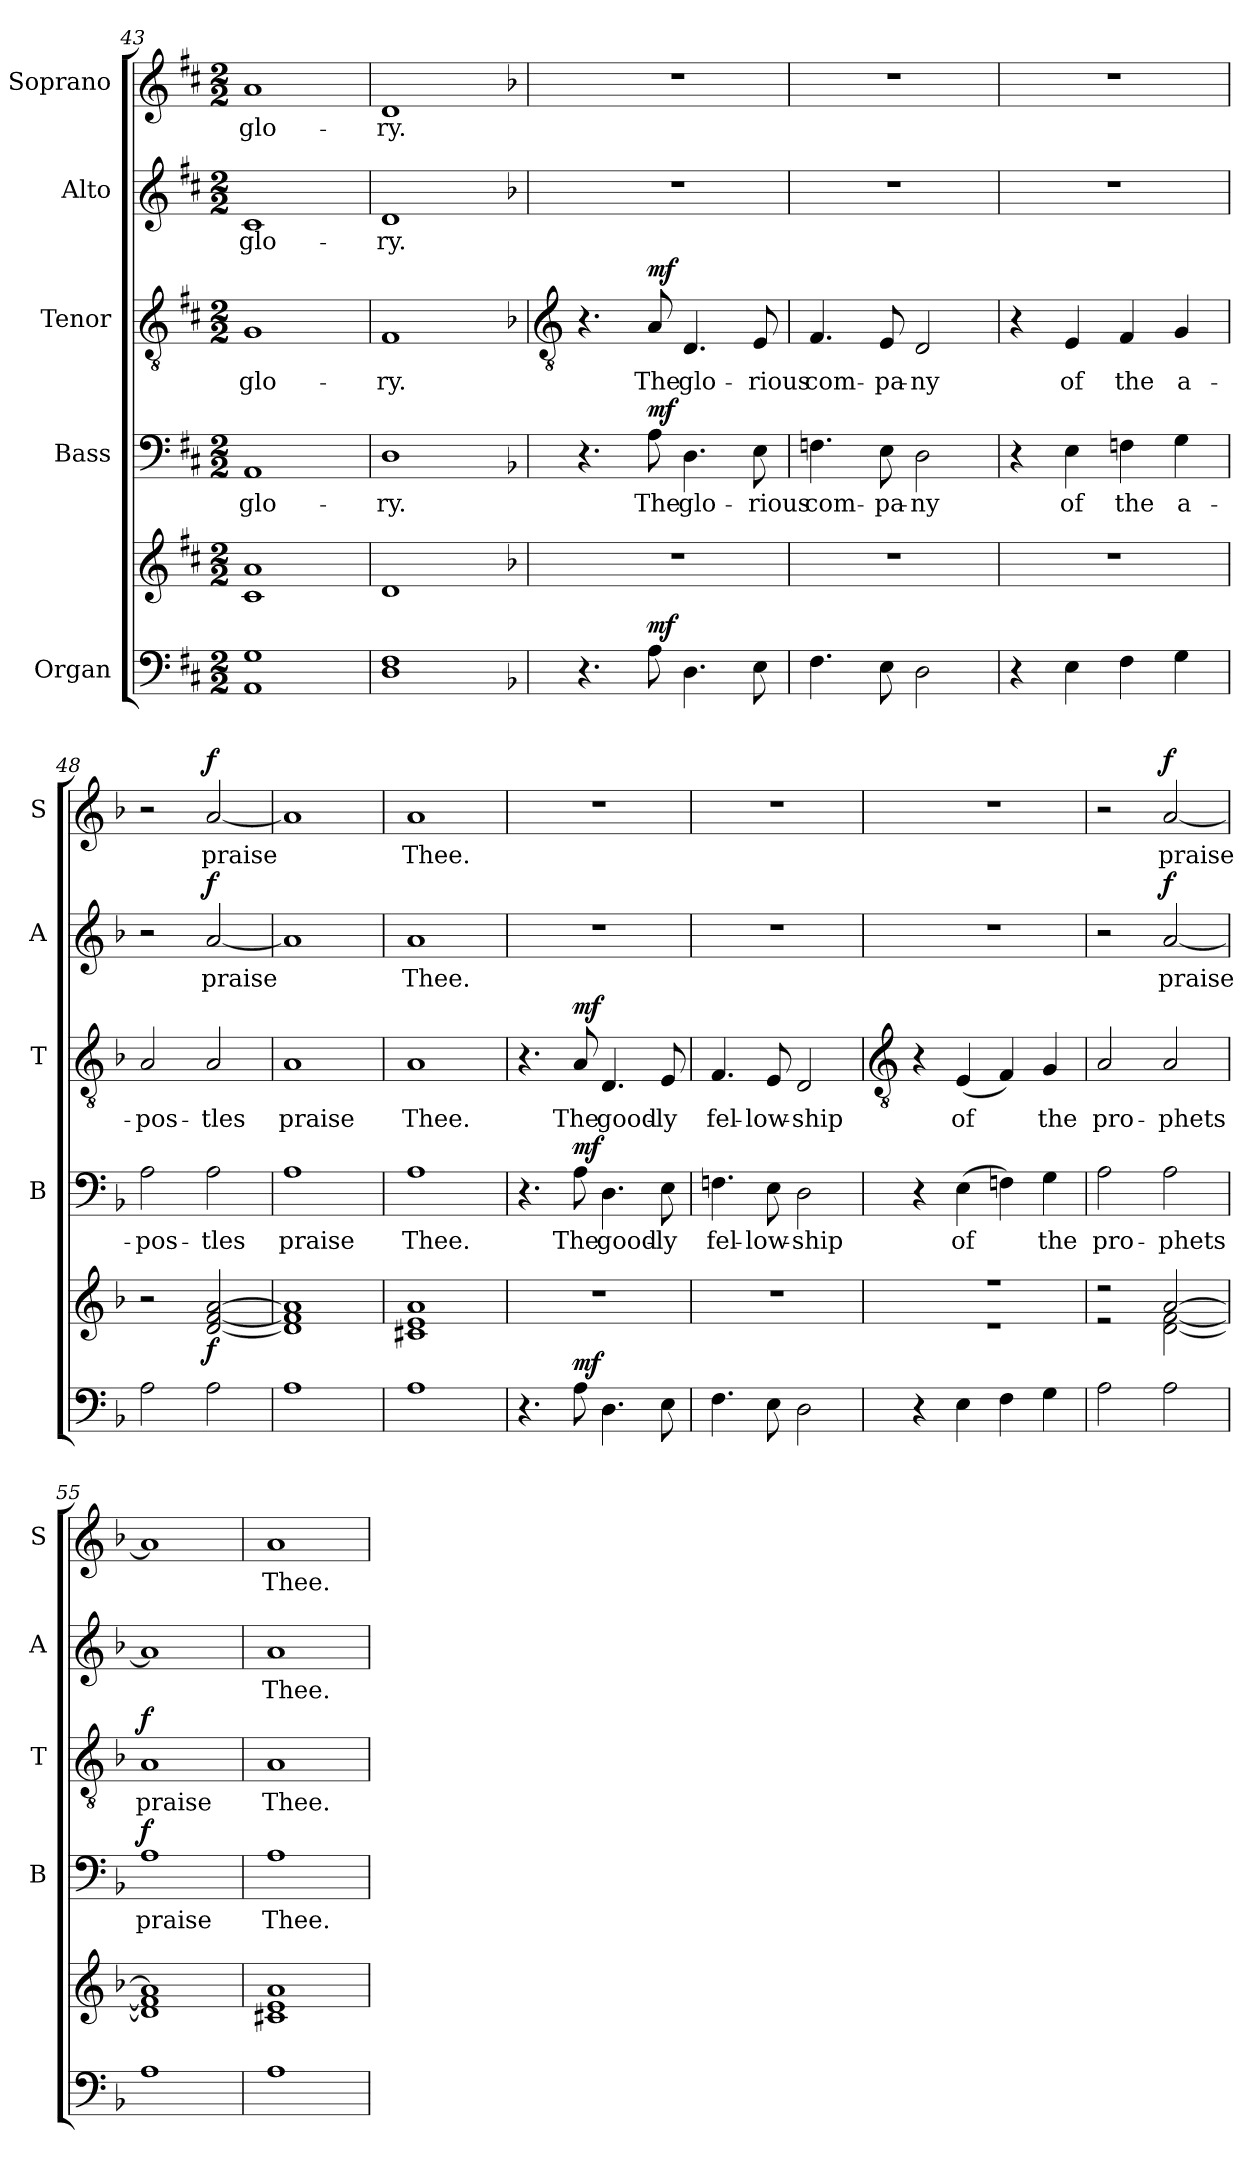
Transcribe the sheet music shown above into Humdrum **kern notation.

**kern	**kern	**dynam	**kern	**text	**dynam	**kern	**text	**dynam	**kern	**text	**dynam	**kern	**text	**dynam
*part5	*part5	*part5	*part4	*part4	*part4	*part3	*part3	*part3	*part2	*part2	*part2	*part1	*part1	*part1
*staff6	*staff5	*staff5/6	*staff4	*staff4	*staff4	*staff3	*staff3	*staff3	*staff2	*staff2	*staff2	*staff1	*staff1	*staff1
*I"Organ	*	*	*I"Bass	*	*	*I"Tenor	*	*	*I"Alto	*	*	*I"Soprano	*	*
*	*	*	*I'B	*	*	*I'T	*	*	*I'A	*	*	*I'S	*	*
*clefF4	*clefG2	*	*clefF4	*	*	*clefGv2	*	*	*clefG2	*	*	*clefG2	*	*
*k[f#c#]	*k[f#c#]	*	*k[f#c#]	*	*	*k[f#c#]	*	*	*k[f#c#]	*	*	*k[f#c#]	*	*
*D:	*D:	*	*D:	*	*	*D:	*	*	*D:	*	*	*D:	*	*
*M2/2	*M2/2	*	*M2/2	*	*	*M2/2	*	*	*M2/2	*	*	*M2/2	*	*
=43	=43	=43	=43	=43	=43	=43	=43	=43	=43	=43	=43	=43	=43	=43
!	!	!	!	!LO:LY:b	!	!	!LO:LY:b	!	!	!LO:LY:b	!	!	!LO:LY:b	!
1AA 1G	1c# 1a	.	1AA	glo-	.	1G	glo-	.	1c#	glo-	.	1a	glo-	.
=44	=44	=44	=44	=44	=44	=44	=44	=44	=44	=44	=44	=44	=44	=44
!	!	!	!	!LO:LY:b	!	!	!LO:LY:b	!	!	!LO:LY:b	!	!	!LO:LY:b	!
1D 1F#	1d	.	1D	-ry.	.	1F#	-ry.	.	1d	-ry.	.	1d	-ry.	.
*k[b-]	*k[b-]	*	*k[b-]	*	*	*k[b-]	*	*	*k[b-]	*	*	*k[b-]	*	*
*F:	*F:	*	*F:	*	*	*F:	*	*	*F:	*	*	*F:	*	*
!!LO:LB:g=z
=45	=45	=45	=45	=45	=45	=45	=45	=45	=45	=45	=45	=45	=45	=45
*	*	*	*	*	*	*clefGv2	*	*	*	*	*	*	*	*
4.r	1r	.	4.r	.	.	4.r	.	.	1r	.	.	1r	.	.
!	!	!LO:DY:a=2	!	!LO:LY:b	!LO:DY:b	!	!LO:LY:b	!LO:DY:b	!	!	!	!	!	!
8A	.	mf	8A	The	mf	8A	The	mf	.	.	.	.	.	.
!	!	!	!	!LO:LY:b	!	!	!LO:LY:b	!	!	!	!	!	!	!
4.D	.	.	4.D	glo-	.	4.D	glo-	.	.	.	.	.	.	.
!	!	!	!	!LO:LY:b	!	!	!LO:LY:b	!	!	!	!	!	!	!
8E	.	.	8E	-rious	.	8E	-rious	.	.	.	.	.	.	.
=46	=46	=46	=46	=46	=46	=46	=46	=46	=46	=46	=46	=46	=46	=46
!	!	!	!	!LO:LY:b	!	!	!LO:LY:b	!	!	!	!	!	!	!
4.F	1r	.	4.Fn	com-	.	4.F	com-	.	1r	.	.	1r	.	.
!	!	!	!	!LO:LY:b	!	!	!LO:LY:b	!	!	!	!	!	!	!
8E	.	.	8E	-pa-	.	8E	-pa-	.	.	.	.	.	.	.
!	!	!	!	!LO:LY:b	!	!	!LO:LY:b	!	!	!	!	!	!	!
2D	.	.	2D	-ny	.	2D	-ny	.	.	.	.	.	.	.
=47	=47	=47	=47	=47	=47	=47	=47	=47	=47	=47	=47	=47	=47	=47
4r	1r	.	4r	.	.	4r	.	.	1r	.	.	1r	.	.
!	!	!	!	!LO:LY:b	!	!	!LO:LY:b	!	!	!	!	!	!	!
4E	.	.	4E	of	.	4E	of	.	.	.	.	.	.	.
!	!	!	!	!LO:LY:b	!	!	!LO:LY:b	!	!	!	!	!	!	!
4F	.	.	4Fn	the	.	4F	the	.	.	.	.	.	.	.
!	!	!	!	!LO:LY:b	!	!	!LO:LY:b	!	!	!	!	!	!	!
4G	.	.	4G	a-	.	4G	a-	.	.	.	.	.	.	.
=48	=48	=48	=48	=48	=48	=48	=48	=48	=48	=48	=48	=48	=48	=48
!	!	!	!	!LO:LY:b	!	!	!LO:LY:b	!	!	!	!	!	!	!
2A	2r	.	2A	-pos-	.	2A	-pos-	.	2r	.	.	2r	.	.
!	!	!LO:DY:b	!	!LO:LY:b	!	!	!LO:LY:b	!	!	!LO:LY:b	!LO:DY:b	!	!LO:LY:b	!LO:DY:b
2A	[2d [2f [2a	f	2A	-tles	.	2A	-tles	.	[2a	praise	f	[2a	praise	f
=49	=49	=49	=49	=49	=49	=49	=49	=49	=49	=49	=49	=49	=49	=49
!	!	!	!	!LO:LY:b	!	!	!LO:LY:b	!	!	!	!	!	!	!
1A	1d] 1f] 1a]	.	1A	praise	.	1A	praise	.	1a]	.	.	1a]	.	.
=50	=50	=50	=50	=50	=50	=50	=50	=50	=50	=50	=50	=50	=50	=50
!	!	!	!	!LO:LY:b	!	!	!LO:LY:b	!	!	!LO:LY:b	!	!	!LO:LY:b	!
1A	1c#X 1e 1a	.	1A	Thee.	.	1A	Thee.	.	1a	Thee.	.	1a	Thee.	.
=51	=51	=51	=51	=51	=51	=51	=51	=51	=51	=51	=51	=51	=51	=51
4.r	1r	.	4.r	.	.	4.r	.	.	1r	.	.	1r	.	.
!	!	!LO:DY:a=2	!	!LO:LY:b	!LO:DY:b	!	!LO:LY:b	!LO:DY:b	!	!	!	!	!	!
8A	.	mf	8A	The	mf	8A	The	mf	.	.	.	.	.	.
!	!	!	!	!LO:LY:b	!	!	!LO:LY:b	!	!	!	!	!	!	!
4.D	.	.	4.D	good-	.	4.D	good-	.	.	.	.	.	.	.
!	!	!	!	!LO:LY:b	!	!	!LO:LY:b	!	!	!	!	!	!	!
8E	.	.	8E	-ly	.	8E	-ly	.	.	.	.	.	.	.
=52	=52	=52	=52	=52	=52	=52	=52	=52	=52	=52	=52	=52	=52	=52
!	!	!	!	!LO:LY:b	!	!	!LO:LY:b	!	!	!	!	!	!	!
4.F	1r	.	4.Fn	fel-	.	4.F	fel-	.	1r	.	.	1r	.	.
!	!	!	!	!LO:LY:b	!	!	!LO:LY:b	!	!	!	!	!	!	!
8E	.	.	8E	-low-	.	8E	-low-	.	.	.	.	.	.	.
!	!	!	!	!LO:LY:b	!	!	!LO:LY:b	!	!	!	!	!	!	!
2D	.	.	2D	-ship	.	2D	-ship	.	.	.	.	.	.	.
!!LO:LB:g=z
=53	=53	=53	=53	=53	=53	=53	=53	=53	=53	=53	=53	=53	=53	=53
*	*	*	*	*	*	*clefGv2	*	*	*	*	*	*	*	*
*	*^	*	*	*	*	*	*	*	*	*	*	*	*	*
4r	1r	1r	.	4r	.	.	4r	.	.	1r	.	.	1r	.	.
!	!	!	!	!	!LO:LY:b	!	!	!LO:LY:b	!	!	!	!	!	!	!
4E	.	.	.	(>4E	of	.	(<4E	of	.	.	.	.	.	.	.
4F	.	.	.	4Fn)	.	.	4F)	.	.	.	.	.	.	.	.
!	!	!	!	!	!LO:LY:b	!	!	!LO:LY:b	!	!	!	!	!	!	!
4G	.	.	.	4G	the	.	4G	the	.	.	.	.	.	.	.
=54	=54	=54	=54	=54	=54	=54	=54	=54	=54	=54	=54	=54	=54	=54	=54
!	!	!	!	!	!LO:LY:b	!	!	!LO:LY:b	!	!	!	!	!	!	!
2A	2r	2r	.	2A	pro-	.	2A	pro-	.	2r	.	.	2r	.	.
!	!	!	!	!	!LO:LY:b	!	!	!LO:LY:b	!	!	!LO:LY:b	!LO:DY:b	!	!LO:LY:b	!LO:DY:b
2A	[2a	[2d\ [2f\	.	2A	-phets	.	2A	-phets	.	[2a	praise	f	[2a	praise	f
=55	=55	=55	=55	=55	=55	=55	=55	=55	=55	=55	=55	=55	=55	=55	=55
!	!	!	!	!	!LO:LY:b	!LO:DY:b	!	!LO:LY:b	!LO:DY:b	!	!	!	!	!	!
1A	1a]	1d\] 1f\]	.	1A	praise	f	1A	praise	f	1a]	.	.	1a]	.	.
=56	=56	=56	=56	=56	=56	=56	=56	=56	=56	=56	=56	=56	=56	=56	=56
!	!	!	!	!	!LO:LY:b	!	!	!LO:LY:b	!	!	!LO:LY:b	!	!	!LO:LY:b	!
1A	1a	1c#X 1e	.	1A	Thee.	.	1A	Thee.	.	1a	Thee.	.	1a	Thee.	.
*	*v	*v	*	*	*	*	*	*	*	*	*	*	*	*	*
=	=	=	=	=	=	=	=	=	=	=	=	=	=	=
*-	*-	*-	*-	*-	*-	*-	*-	*-	*-	*-	*-	*-	*-	*-
